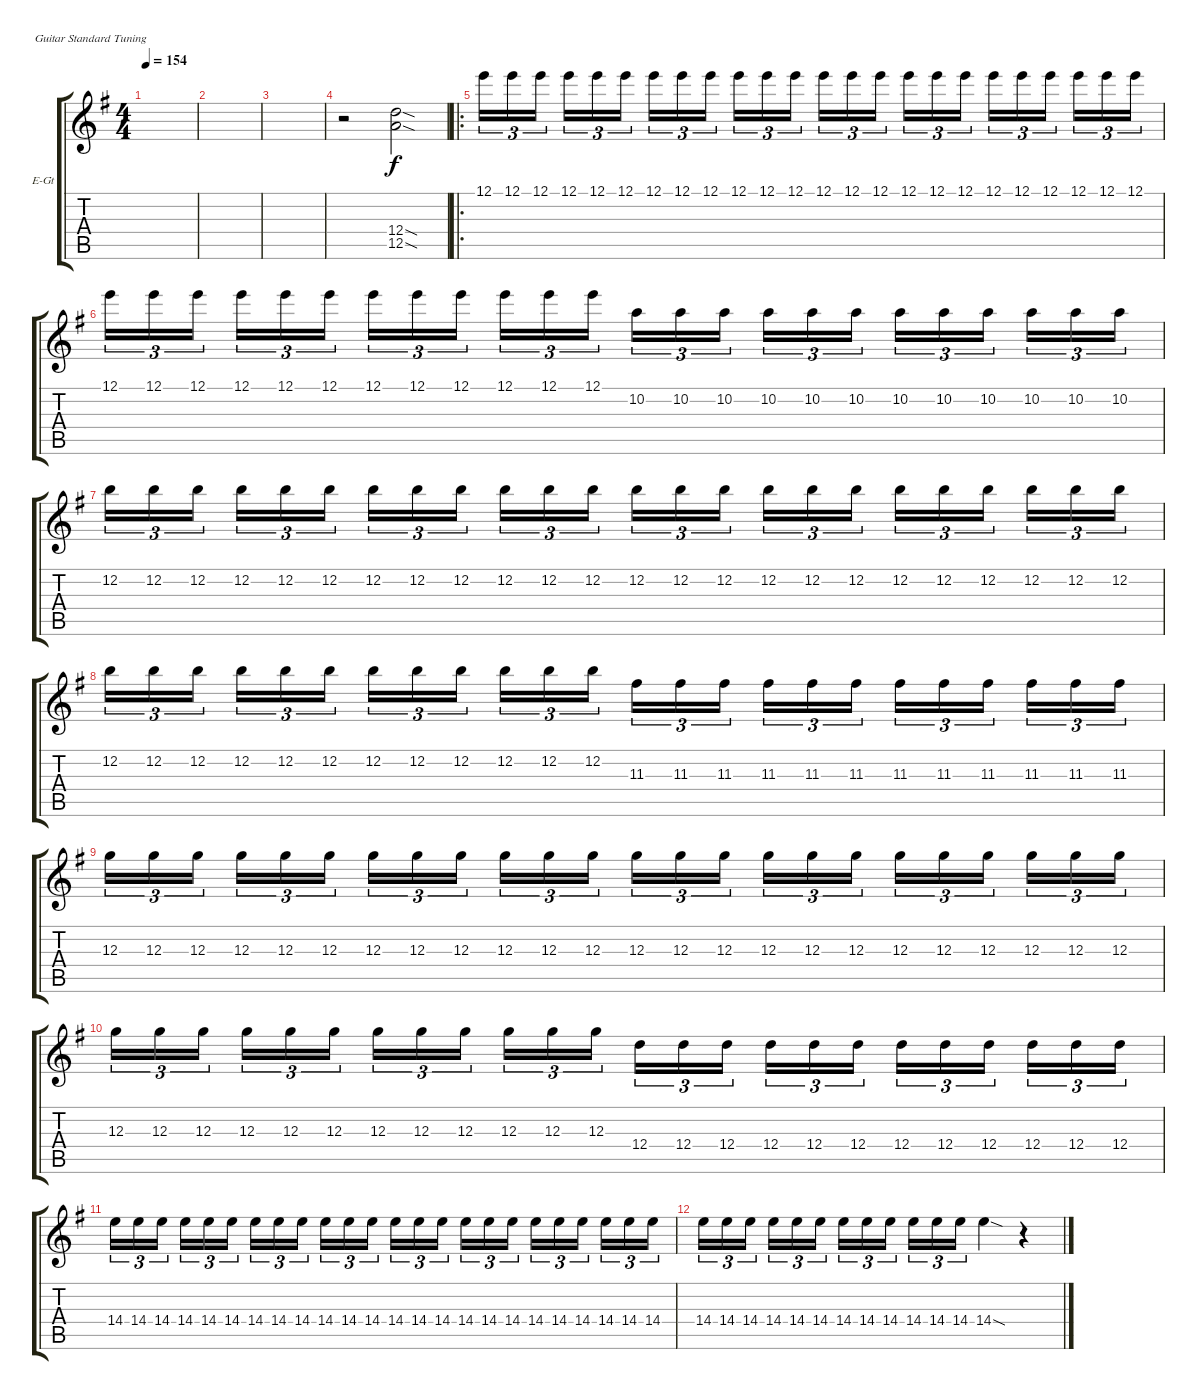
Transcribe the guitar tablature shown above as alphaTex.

\defaultSystemsLayout 4
\bracketExtendMode groupsimilarinstruments
\firstSystemTrackNameOrientation horizontal
\otherSystemsTrackNameOrientation horizontal
\track ("Electric Guitar" "E-Gt") {instrument distortionguitar}
\staff {score tabs}
\tuning (E4 B3 G3 D3 A2 E2)
\ts (4 4)
\tempo 154
\clef g2
\scale
0.487395
\ks g
|
\scale
0.256303 |
\scale
0.256303 |
\scale
0.333333 r.2 (12.5{sod} 12.4{sod}).2 |
\ro
\scale
0.333333 12.1.16{tu (3 2)} 12.1.16{tu (3 2)} 12.1.16{tu (3 2)} 12.1.16{tu (3 2)} 12.1.16{tu (3 2)} 12.1.16{tu (3 2)} 12.1.16{tu (3 2)} 12.1.16{tu (3 2)} 12.1.16{tu (3 2)} 12.1.16{tu (3 2)} 12.1.16{tu (3 2)} 12.1.16{tu (3 2)} 12.1.16{tu (3 2)} 12.1.16{tu (3 2)} 12.1.16{tu (3 2)} 12.1.16{tu (3 2)} 12.1.16{tu (3 2)} 12.1.16{tu (3 2)} 12.1.16{tu (3 2)} 12.1.16{tu (3 2)} 12.1.16{tu (3 2)} 12.1.16{tu (3 2)} 12.1.16{tu (3 2)} 12.1.16{tu (3 2)} |
\scale
0.333333 12.1.16{tu (3 2)} 12.1.16{tu (3 2)} 12.1.16{tu (3 2)} 12.1.16{tu (3 2)} 12.1.16{tu (3 2)} 12.1.16{tu (3 2)} 12.1.16{tu (3 2)} 12.1.16{tu (3 2)} 12.1.16{tu (3 2)} 12.1.16{tu (3 2)} 12.1.16{tu (3 2)} 12.1.16{tu (3 2)} 10.2.16{tu (3 2)} 10.2.16{tu (3 2)} 10.2.16{tu (3 2)} 10.2.16{tu (3 2)} 10.2.16{tu (3 2)} 10.2.16{tu (3 2)} 10.2.16{tu (3 2)} 10.2.16{tu (3 2)} 10.2.16{tu (3 2)} 10.2.16{tu (3 2)} 10.2.16{tu (3 2)} 10.2.16{tu (3 2)} |
12.2.16{tu (3 2)} 12.2.16{tu (3 2)} 12.2.16{tu (3 2)} 12.2.16{tu (3 2)} 12.2.16{tu (3 2)} 12.2.16{tu (3 2)} 12.2.16{tu (3 2)} 12.2.16{tu (3 2)} 12.2.16{tu (3 2)} 12.2.16{tu (3 2)} 12.2.16{tu (3 2)} 12.2.16{tu (3 2)} 12.2.16{tu (3 2)} 12.2.16{tu (3 2)} 12.2.16{tu (3 2)} 12.2.16{tu (3 2)} 12.2.16{tu (3 2)} 12.2.16{tu (3 2)} 12.2.16{tu (3 2)} 12.2.16{tu (3 2)} 12.2.16{tu (3 2)} 12.2.16{tu (3 2)} 12.2.16{tu (3 2)} 12.2.16{tu (3 2)} |
12.2.16{tu (3 2)} 12.2.16{tu (3 2)} 12.2.16{tu (3 2)} 12.2.16{tu (3 2)} 12.2.16{tu (3 2)} 12.2.16{tu (3 2)} 12.2.16{tu (3 2)} 12.2.16{tu (3 2)} 12.2.16{tu (3 2)} 12.2.16{tu (3 2)} 12.2.16{tu (3 2)} 12.2.16{tu (3 2)} 11.3.16{tu (3 2)} 11.3.16{tu (3 2)} 11.3.16{tu (3 2)} 11.3.16{tu (3 2)} 11.3.16{tu (3 2)} 11.3.16{tu (3 2)} 11.3.16{tu (3 2)} 11.3.16{tu (3 2)} 11.3.16{tu (3 2)} 11.3.16{tu (3 2)} 11.3.16{tu (3 2)} 11.3.16{tu (3 2)} |
12.3.16{tu (3 2)} 12.3.16{tu (3 2)} 12.3.16{tu (3 2)} 12.3.16{tu (3 2)} 12.3.16{tu (3 2)} 12.3.16{tu (3 2)} 12.3.16{tu (3 2)} 12.3.16{tu (3 2)} 12.3.16{tu (3 2)} 12.3.16{tu (3 2)} 12.3.16{tu (3 2)} 12.3.16{tu (3 2)} 12.3.16{tu (3 2)} 12.3.16{tu (3 2)} 12.3.16{tu (3 2)} 12.3.16{tu (3 2)} 12.3.16{tu (3 2)} 12.3.16{tu (3 2)} 12.3.16{tu (3 2)} 12.3.16{tu (3 2)} 12.3.16{tu (3 2)} 12.3.16{tu (3 2)} 12.3.16{tu (3 2)} 12.3.16{tu (3 2)} |
12.3.16{tu (3 2)} 12.3.16{tu (3 2)} 12.3.16{tu (3 2)} 12.3.16{tu (3 2)} 12.3.16{tu (3 2)} 12.3.16{tu (3 2)} 12.3.16{tu (3 2)} 12.3.16{tu (3 2)} 12.3.16{tu (3 2)} 12.3.16{tu (3 2)} 12.3.16{tu (3 2)} 12.3.16{tu (3 2)} 12.4.16{tu (3 2)} 12.4.16{tu (3 2)} 12.4.16{tu (3 2)} 12.4.16{tu (3 2)} 12.4.16{tu (3 2)} 12.4.16{tu (3 2)} 12.4.16{tu (3 2)} 12.4.16{tu (3 2)} 12.4.16{tu (3 2)} 12.4.16{tu (3 2)} 12.4.16{tu (3 2)} 12.4.16{tu (3 2)} |
14.4.16{tu (3 2)} 14.4.16{tu (3 2)} 14.4.16{tu (3 2)} 14.4.16{tu (3 2)} 14.4.16{tu (3 2)} 14.4.16{tu (3 2)} 14.4.16{tu (3 2)} 14.4.16{tu (3 2)} 14.4.16{tu (3 2)} 14.4.16{tu (3 2)} 14.4.16{tu (3 2)} 14.4.16{tu (3 2)} 14.4.16{tu (3 2)} 14.4.16{tu (3 2)} 14.4.16{tu (3 2)} 14.4.16{tu (3 2)} 14.4.16{tu (3 2)} 14.4.16{tu (3 2)} 14.4.16{tu (3 2)} 14.4.16{tu (3 2)} 14.4.16{tu (3 2)} 14.4.16{tu (3 2)} 14.4.16{tu (3 2)} 14.4.16{tu (3 2)} |
14.4.16{tu (3 2)} 14.4.16{tu (3 2)} 14.4.16{tu (3 2)} 14.4.16{tu (3 2)} 14.4.16{tu (3 2)} 14.4.16{tu (3 2)} 14.4.16{tu (3 2)} 14.4.16{tu (3 2)} 14.4.16{tu (3 2)} 14.4.16{tu (3 2)} 14.4.16{tu (3 2)} 14.4.16{tu (3 2)} 14.4{sod}.4 r.4
